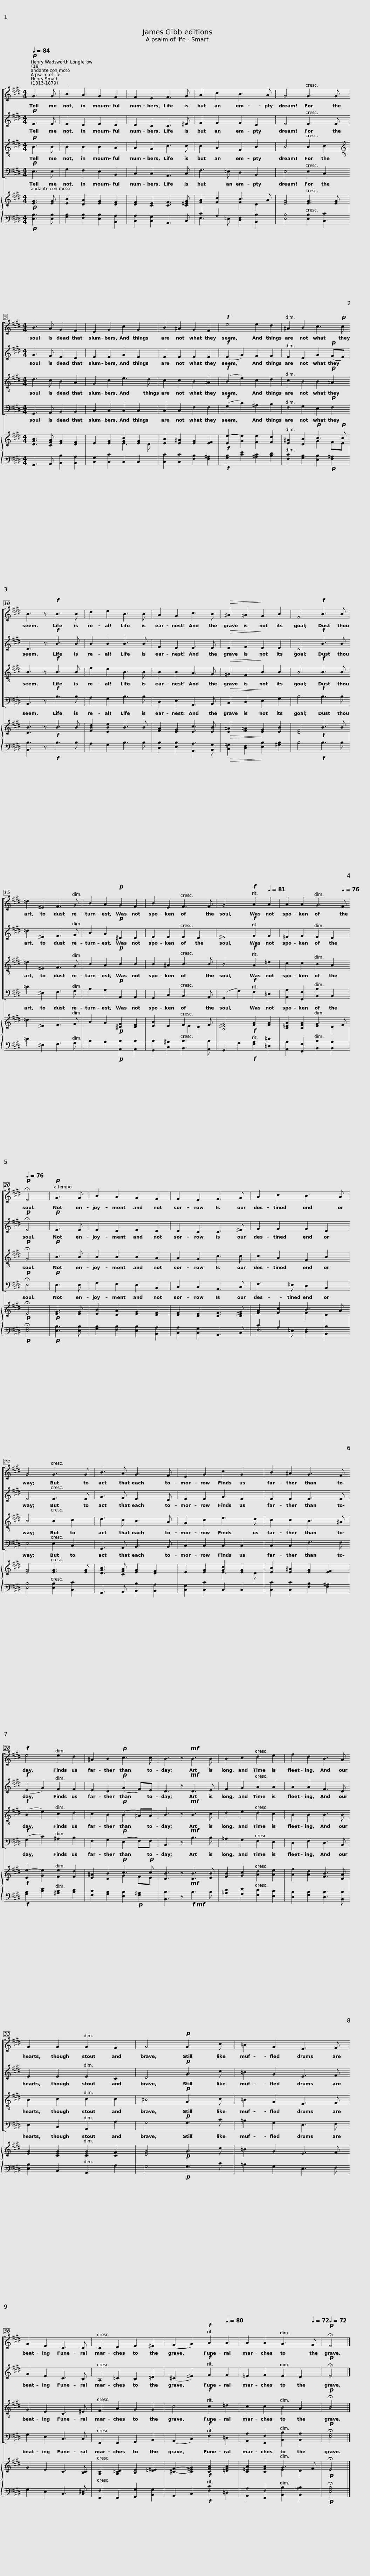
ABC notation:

X:1
%%score [ 1 2 3 4 ] { ( 5 6 ) | ( 7 8 ) }
L:1/8
Q:1/4=84
M:4/4
I:linebreak $
K:E
V:1 treble
V:2 treble
V:3 treble-8
V:4 bass
V:5 treble
V:6 treble
V:7 bass
V:8 bass
V:1
!p! G3 G | B2 A2 G2 F2 | F2 E2 F3 G | A2 c2 B3 A | G4 G3 G |$ %5
[M:4/4] B3 A G2 F2 | E2 G2 c2 G2 | B2 ^A2 G2 F2 |!f! e4 e2 d2 | ^A2 B2 c3!p! c |$ %10
 B3 z!f! B3 B | d2 e2 B3 B | A2 G2 c3 B |!>(! ^A2 =A2!>)! G2 B2 | F4!f! B3 B |$ %15
 =d2 ^E2 F3 G | B2 A2!p! G2 F2 | B2 E2 F3 F | G4!f![Q:1/4=82][Q:1/4=82] A2[Q:1/4=81][Q:1/4=81] A2 |[Q:1/4=79][Q:1/4=79] A2[Q:1/4=78][Q:1/4=78] A2[Q:1/4=77][Q:1/4=77] G3[Q:1/4=76][Q:1/4=76] F | %20
!p![Q:1/4=76][Q:1/4=76] !fermata!E4 ||$!p! G3 G | B2 A2 G2 F2 | F2 E2 F3 G | A2 c2 B3 A | %25
 G4 G3 G | B3 A G3 F |$ E2 G2 c2 G2 | B2 ^A2 G3 F |!f! e4 e2 d2 | %30
 ^A2 B2!p! c3 c | B3 z!mf! B3 B |$ B2 c2 d2 e2 | f2 d2 B3 A | G2 G2 G2 F2 | %35
 G4!p! G3 c | =B2 G2 E3 F |$ G2 E2 C3 C | C2 D2 E2 ^E2 | (F2 G2)!f![Q:1/4=82][Q:1/4=82] A2[Q:1/4=80][Q:1/4=80] A2 | %40
[Q:1/4=78][Q:1/4=78] A2[Q:1/4=76][Q:1/4=76] A2[Q:1/4=74][Q:1/4=74] G3[Q:1/4=72][Q:1/4=72] F |!p![Q:1/4=72][Q:1/4=72] !fermata!E4 |] %42
V:2
!p! E3 E | E2 D2 E2 D2 | D2 C2 C3 ^E | F2 F2 F2 D2 | E4 E3 E |$ %5
[M:4/4] G3 F E2 D2 | E2 E2 G2 E2 | E2 E2 E2 E2 |!f! (E2 G2) F2 F2 | E2 D2 G2!p! (FE) |$ %10
 D3 z!f! B3 B | B2 B2 B3 B | F2 E2 E3 E |!>(! E2 F2!>)! E2 E2 | D4!f! B3 B |$ %15
 =d2 ^E2 F3 G | B2 A2!p! ^D2 D2 | E2 E2 E2 D2 | ^E4!f! F2 F2 | =E2 F2 E2 D2 | %20
!p! !fermata!E4 ||$!p! E3 E | E2 D2 E2 D2 | D2 C2 C3 ^E | F2 F2 F2 D2 | %25
 E4 E3 E | G3 F E3 D |$ E2 E2 G2 E2 | E2 E2 E3 E |!f! (E2 G2) F2 F2 | %30
 E2 D2!p! (G2 F)E | D3 z!mf! D3 E |$ F2 G2 A2 A2 | A2 A2 F3 D | E2 E2 E2 C2 | %35
 D4!p! G3 c | =B2 G2 E3 F |$ G2 E2 C3 B, | A,2 =C2 B,2 =D2 | (^C2 ^E2)!f! F2 F2 | %40
 =E2 F2 E2 D2 |!p! !fermata!E4 |] %42
V:3
!p! B3 B | B2 B2 B2 A2 | A2 G2 c3 c | c2 A2 F2 B2 | B4 B2 c2 |$ %5
[M:4/4][K:treble-8] d3 c B2 A2 | G2 c2 e3 d | c2 c2 B2 ^A2 |!f! (B2 e2) c2 d2 | c2 B2 B2!p! ^A2 |$ %10
 B3 z!f! B3 B | f2 e2 B3 B | B2 B2 A3 G |!>(! =G2 F2!>)! B2 B2 | B4!f! B3 B |$ %15
 =d2 ^E2 F3 G | B2 A2!p! B2 B2 | B2 ^A2 B3 B | B4!f! A2 =d2 | c2 c2 B2 A2 | %20
!p! !fermata!G4 ||$!p! B3 B | B2 B2 B2 A2 | A2 G2 c3 c | c2 A2 F2 B2 | %25
 B4 B2 c2 | d3 c B3 A |$ G2 c2 e3 d | c2 c2 B3 ^A |!f! (B2 e2) c2 d2 | %30
 c2 B2!p! (B2 ^A)A | B3 z!mf! B3 c |$ d2 e2 d2 c2 | B2 B2 B3 B | B2 c2 c2 c2 | %35
 ^B4!p! G3 c | =B2 G2 E3 F |$ G2 E2 C3 ^E | F2 A2 G2 G2 | c4!f! c2 =d2 | %40
 c2 c2 B2 A2 |!p! !fermata!B4 |] %42
V:4
!p! E,3 E, | G,2 F,2 E,2 B,,2 | C,2 C,2 A,,3 C, | F,3 =E, D,2 B,,2 | E,4 E,2 C,2 |$ %5
[M:4/4] G,,3 A,, B,,2 B,,2 | C,2 C,2 C,2 C,2 | C,2 C,2 F,2 F,2 |!f! (G,2 C2) ^A,2 B,2 | F,2 G,2 E,2!p! F,2 |$ %10
 B,,3 z!f! B,3 B, | A,2 G,2 B,3 B, | D,2 E,2 A,,3 B,, |!>(! C,2 D,2!>)! E,2 G,2 | B,4!f! B,3 B, |$ %15
 =D2 ^E,2 F,3 G, | B,2 A,2!p! A,,2 A,,2 | G,,2 C,2 B,,3 A,, | (G,,2 G,2)!f! F,2 =D,2 | [A,,A,]2 [F,,F,]2 [B,,B,]2 B,,2 | %20
!p! !fermata!E,4 ||$!p! E,3 E, | G,2 F,2 E,2 B,,2 | C,2 C,2 A,,3 C, | F,3 =E, D,2 B,,2 | %25
 E,4 E,2 C,2 | G,,3 A,, B,,3 B,, |$ C,2 C,2 C,2 C,2 | C,2 C,2 F,3 F, |!f! (G,2 C2) ^A,2 B,2 | %30
 F,2 G,2!p! (E,2 F,)F, | B,,3 z!mf! B,3 B, |$ =A,2 G,2 F,2 E,2 | D,2 F,2 D,3 B,, | E,2 C,2 A,,2 A,2 | %35
 G,4!p! G,3 C | =B,2 G,2 E,3 F, |$ G,2 E,2 C,3 C, | F,,2 F,,2 G,,2 B,,2 | (A,,2 C,2)!f! F,2 =D,2 | %40
 [A,,A,]2 [F,,F,]2 [B,,B,]2 [B,,A,]2 |!p! !fermata![E,G,]4 |] %42
V:5
!p! [EG]3 [EG] | [EB]2 [DA]2 [EG]2 [DF]2 | [DF]2 [CE]2 [CF]3 [C^EG] | [FA]2 [Fc]2 B3 A | [EG]4 [EG]3 [EG] |$ %5
[M:4/4] [DGB]3 [CFA] [EG]2 [DF]2 | E2 [EG]2 [Gc]2 [EG]2 | [EB]2 [E^A]2 [EG]2 [EF]2 |!f! [Ee]2- [Ge]2 [Fe]2 [Fd]2 | [E^A]2 [DB]2!p! c3!p! c |$ %10
 [DB]3 z!f! B3 B | [FBd]2 [EBe]2 B3 B | [FA]2 [EG]2 [Ec]3 [EB] |!>(! [E^A]2 [F=A]2!>)! [EG]2 [EB]2 | [DF]4!f! B3 B |$ %15
 =d2 ^E2 F3 G | B2 A2!p! [^DG]2 [DF]2 | [EB]2 E2 F3 F | [B,^EG]4!f! [FA]2 [FA]2 | [C=EA]2 [CFA]2 G3 F | %20
!p! !fermata!E4 ||$!p! [EG]3 [EG] | [EB]2 [DA]2 [EG]2 [DF]2 | [DF]2 [CE]2 [CF]3 [C^EG] | [FA]2 [Fc]2 B3 A | %25
 [EG]4 [EG]3 [EG] | [DGB]3 [CFA] [EG]2 [DF]2 |$ E2 [EG]2 [Gc]2 [EG]2 | [EB]2 [E^A]2 [EG]2 [EF]2 |!f! [Ee]2- [Ge]2 [Fe]2 [Fd]2 | %30
 [E^A]2 [DB]2!p! c3!p! c | [DB]3 z!mf! [DB]3 [EB] |$ [FB]2 [Gc]2 [Ad]2 [Ae]2 | [Af]2 [Ad]2 [FB]3 [DA] | [EG]2 [CEG]2 [CEG]2 [CF]2 | %35
 [DG]4!p! G3 c | =B2 G2 E3 F |$ G2 E2 C3 [B,C] | [A,C]2 [A,=CD]2 [B,E]2 [=D^E]2 | [^CF]2- [C^EG]2!f! [CFA]2 [=DFA]2 | %40
 [C=EA]2 [CFA]2 G3 F |!p! !fermata!E4 |] %42
V:6
 x4 | x8 | x8 | x4 F2 D2 | x8 |$ %5
[M:4/4] x8 | x4 E3 D | x8 | x8 | x4 G2 FE |$ %10
 x8 | x8 | x8 | x8 | x8 |$ %15
 x8 | x8 | x4 E2 D2 | x8 | x4 E2 D2 | %20
 x4 ||$ x4 | x8 | x8 | x4 F2 D2 | %25
 x8 | x8 |$ x4 E3 D | x8 | x8 | %30
 x4 G2 FE | x8 |$ x8 | x8 | x8 | %35
 x8 | x8 |$ x8 | x8 | x8 | %40
 x4 E2 D2 | x4 |] %42
V:7
!p! x4 | x8 | x8 | C2 A,2 x4 | x8 |$ %5
[M:4/4] G,,3 A,, [B,,B,]2 [B,,A,]2 | [C,G,]2 [C,C]2 C,2 C,2 | [C,C]2 [C,C]2 [F,B,]2 [F,^A,]2 |!f! [G,B,]2 [CE]2 [^A,C]2 [B,D]2 | [F,C]2 [G,B,]2 [E,B,]2!p! [F,^A,]2 |$ %10
 [B,,B,]3 z!f! B,3 B, | A,2 G,2 B,3 B, | [D,B,]2 [E,B,]2 [A,,A,]3 [B,,G,] |!>(! [C,=G,]2 [D,F,]2!>)! [E,B,]2 [^G,B,]2 | B,4!f! B,3 B, |$ %15
 =D2 ^E,2 F,3 G, | B,2 A,2!p! [A,,B,]2 [A,,B,]2 | [G,,B,]2 [C,^A,]2 [B,,B,]3 [A,,B,] | G,,2 G,2!f! [F,A,]2 [=D,=D]2 | [A,,A,]2 [F,,F,]2 [B,,B,]2 [B,,A,]2 | %20
!p! !fermata![E,G,]4 ||$!p! x4 | x8 | x8 | C2 A,2 x4 | %25
 x8 | x8 |$ [C,G,]2 [C,C]2 C,2 C,2 | [C,C]2 [C,C]2 [F,B,]2 [F,^A,]2 |!f! [G,B,]2 [CE]2 [^A,C]2 [B,D]2 | %30
 [F,C]2 [G,B,]2 [E,B,]2!p! [F,^A,]2 | [B,,B,]3 z!f!!mf! B,3 B, |$ [=A,D]2 [G,E]2 [F,D]2 [E,C]2 | [D,B,]2 [F,B,]2 [D,B,]3 [B,,B,] | [E,B,]2 C,2 A,,2 A,2 | %35
 G,4!p! G,3 C | =B,2 G,2 E,3 F, |$ G,2 E,2 C,3 [C,^E,] | [F,,F,]2 F,,2 [G,,G,]2 [B,,G,]2 | A,,2 C,2!f! [F,C]2 =D,2 | %40
 [A,,A,]2 [F,,F,]2 [B,,B,]2 [B,,A,B,]2 |!p! !fermata![E,G,B,]4 |] %42
V:8
 [E,B,]3 [E,B,] | [G,B,]2 [F,B,]2 [E,B,]2 [B,,A,]2 | [C,A,]2 [C,G,]2 A,,3 C, | F,3 =E, [D,F,]2 [B,,B,]2 | [E,B,]4 [E,B,]2 [C,C]2 |$ %5
[M:4/4] x8 | x8 | x8 | x8 | x8 |$ %10
 x8 | x8 | x8 | x8 | x8 |$ %15
 x8 | x8 | x8 | x8 | x8 | %20
 x4 ||$ [E,B,]3 [E,B,] | [G,B,]2 [F,B,]2 [E,B,]2 [B,,A,]2 | [C,A,]2 [C,G,]2 A,,3 C, | F,3 =E, [D,F,]2 [B,,B,]2 | %25
 [E,B,]4 [E,B,]2 [C,C]2 | G,,3 A,, [B,,B,]2 [B,,A,]2 |$ x8 | x8 | x8 | %30
 x8 | x8 |$ x8 | x8 | x8 | %35
 x8 | x8 |$ x8 | x8 | x8 | %40
 x8 | x4 |] %42
